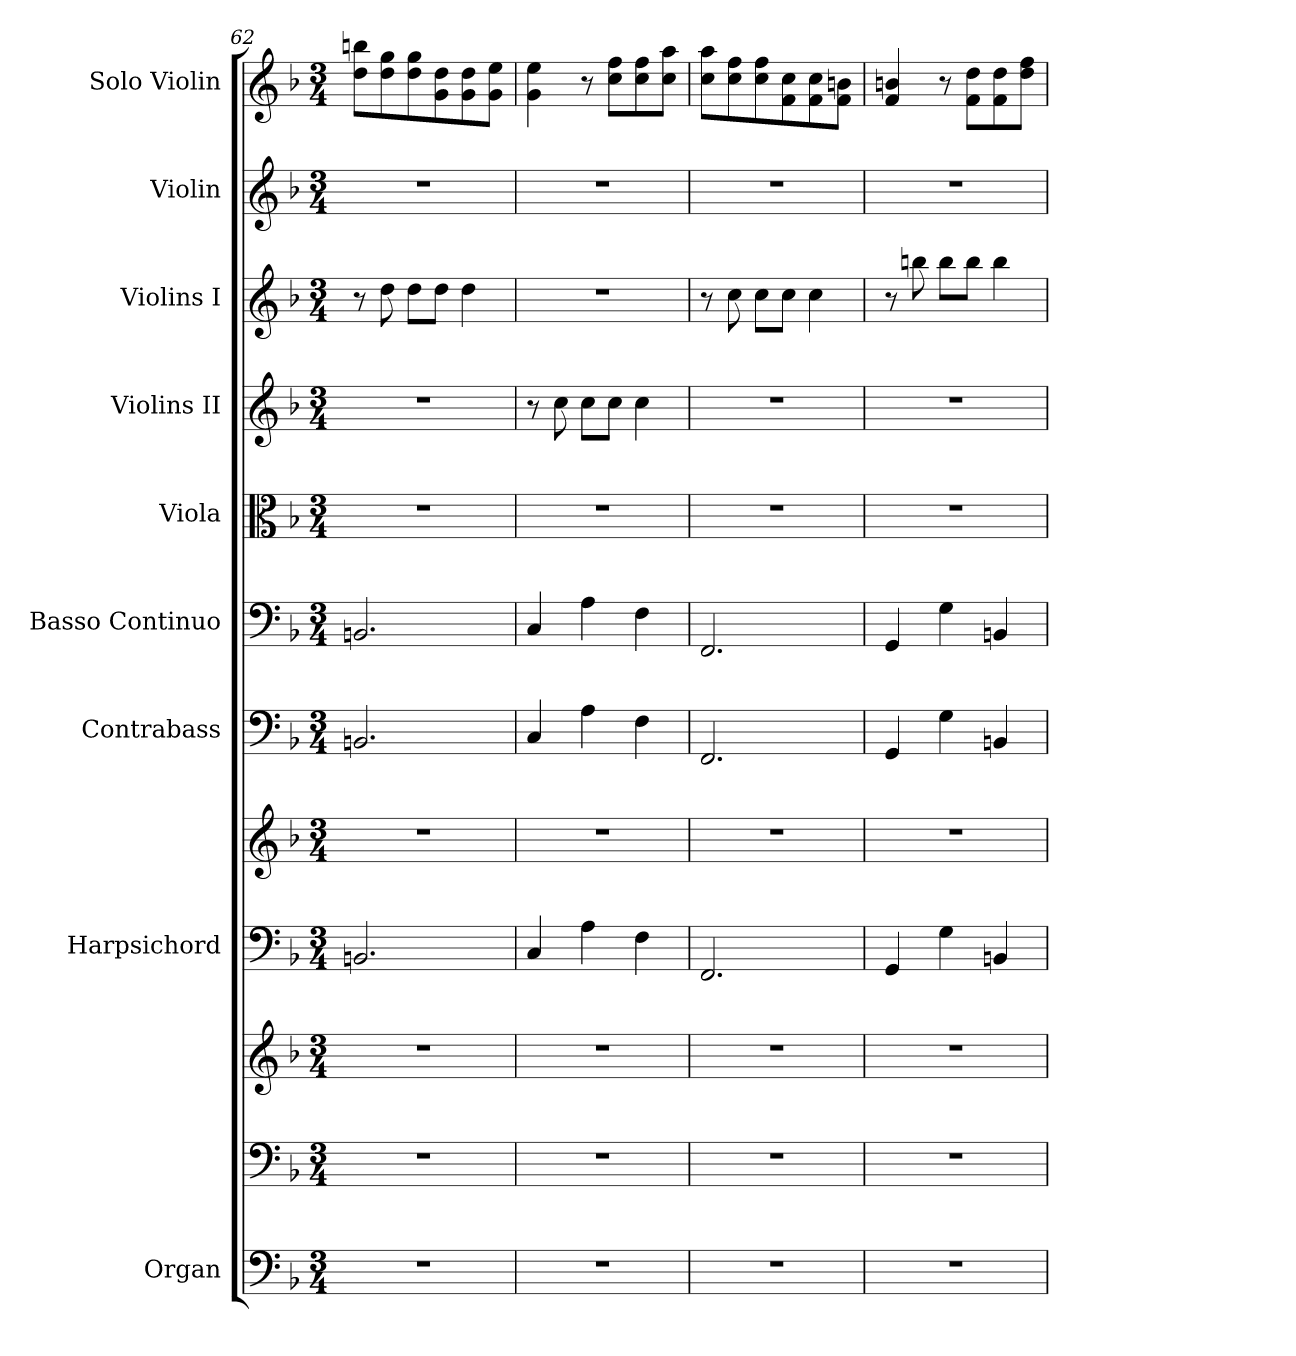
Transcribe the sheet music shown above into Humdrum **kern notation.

**kern	**kern	**kern	**kern	**kern	**kern	**kern	**kern	**kern	**kern	**kern	**kern
*part9	*part9	*part9	*part8	*part8	*part7	*part6	*part5	*part4	*part3	*part2	*part1
*staff12	*staff11	*staff10	*staff9	*staff8	*staff7	*staff6	*staff5	*staff4	*staff3	*staff2	*staff1
*I"Organ	*	*	*I"Harpsichord	*	*I"Contrabass	*I"Basso Continuo	*I"Viola	*I"Violins II	*I"Violins I	*I"Violin	*I"Solo Violin
*I'Org.	*	*	*I'Hch.	*	*I'Cb.	*I'B.C.	*I'Vla.	*I'Vlns. II	*I'Vlns. I	*I'Vln.	*I'Vln.
*clefF4	*clefF4	*clefG2	*clefF4	*clefG2	*clefF4	*clefF4	*clefC3	*clefG2	*clefG2	*clefG2	*clefG2
*	*	*	*	*	*ITrd7c12	*	*	*	*	*	*
*k[b-]	*k[b-]	*k[b-]	*k[b-]	*k[b-]	*k[b-]	*k[b-]	*k[b-]	*k[b-]	*k[b-]	*k[b-]	*k[b-]
*M3/4	*M3/4	*M3/4	*M3/4	*M3/4	*M3/4	*M3/4	*M3/4	*M3/4	*M3/4	*M3/4	*M3/4
=62	=62	=62	=62	=62	=62	=62	=62	=62	=62	=62	=62
2.r	2.r	2.r	2.BBn/	2.r	2.BBBn/	2.BBn/	2.r	2.r	8r	2.r	8dd\ 8bbn\L
.	.	.	.	.	.	.	.	.	8dd\	.	8dd\ 8gg\
.	.	.	.	.	.	.	.	.	8dd\L	.	8dd\ 8gg\
.	.	.	.	.	.	.	.	.	8dd\J	.	8g\ 8dd\
.	.	.	.	.	.	.	.	.	4dd\	.	8g\ 8dd\
.	.	.	.	.	.	.	.	.	.	.	8g\ 8ee\J
=63	=63	=63	=63	=63	=63	=63	=63	=63	=63	=63	=63
2.r	2.r	2.r	4C/	2.r	4CC/	4C/	2.r	8r	2.r	2.r	4g\ 4ee\
.	.	.	.	.	.	.	.	8cc\	.	.	.
.	.	.	4A\	.	4AA\	4A\	.	8cc\L	.	.	8r
.	.	.	.	.	.	.	.	8cc\J	.	.	8cc\ 8ff\L
.	.	.	4F\	.	4FF\	4F\	.	4cc\	.	.	8cc\ 8ff\
.	.	.	.	.	.	.	.	.	.	.	8cc\ 8aa\J
=64	=64	=64	=64	=64	=64	=64	=64	=64	=64	=64	=64
2.r	2.r	2.r	2.FF/	2.r	2.FFF/	2.FF/	2.r	2.r	8r	2.r	8cc\ 8aa\L
.	.	.	.	.	.	.	.	.	8cc\	.	8cc\ 8ff\
.	.	.	.	.	.	.	.	.	8cc\L	.	8cc\ 8ff\
.	.	.	.	.	.	.	.	.	8cc\J	.	8f\ 8cc\
.	.	.	.	.	.	.	.	.	4cc\	.	8f\ 8cc\
.	.	.	.	.	.	.	.	.	.	.	8f\ 8bn\J
=65	=65	=65	=65	=65	=65	=65	=65	=65	=65	=65	=65
2.r	2.r	2.r	4GG/	2.r	4GGG/	4GG/	2.r	2.r	8r	2.r	4f/ 4bn/
.	.	.	.	.	.	.	.	.	8bbn\	.	.
.	.	.	4G\	.	4GG\	4G\	.	.	8bb\L	.	8r
.	.	.	.	.	.	.	.	.	8bb\J	.	8f\ 8dd\L
.	.	.	4BBn/	.	4BBBn/	4BBn/	.	.	4bb\	.	8f\ 8dd\
.	.	.	.	.	.	.	.	.	.	.	8dd\ 8ff\J
=	=	=	=	=	=	=	=	=	=	=	=
*-	*-	*-	*-	*-	*-	*-	*-	*-	*-	*-	*-
